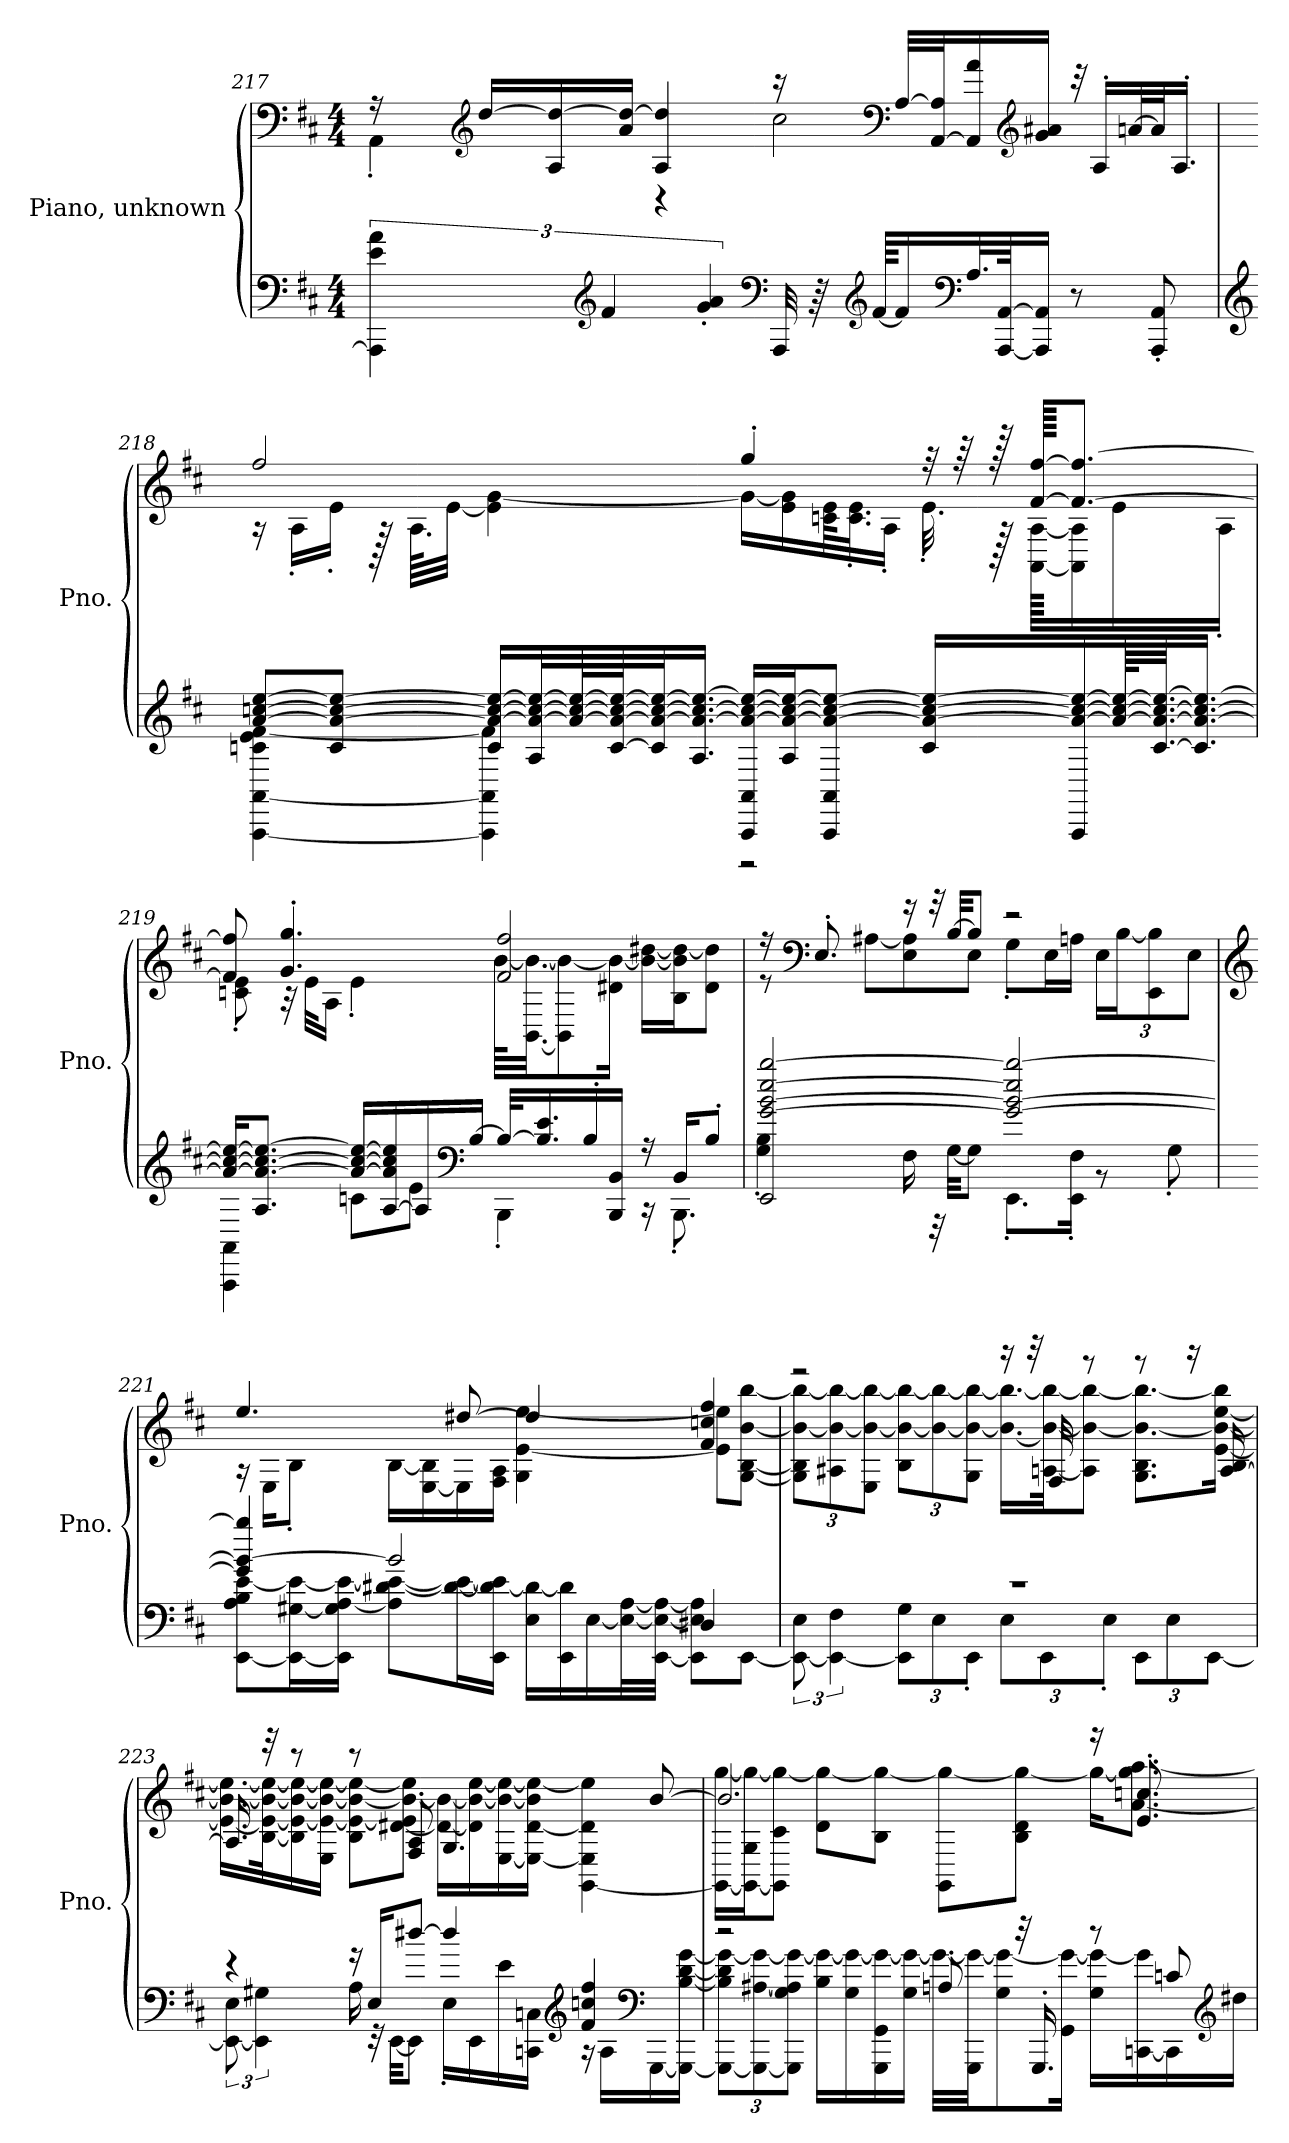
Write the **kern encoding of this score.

**kern	**kern
*part1	*part1
*staff2	*staff1
*I"Piano, unknown	*
*I'Pno.	*
!!LO:LB:g=z
*clefF4	*clefF4
*k[f#c#]	*k[f#c#]
*M4/4	*M4/4
=217	=217
*	*^
6AAA\] 6e\ 6a\	16r	4AA'\
*	*clefG2	*
.	[16dd/LL	.
.	16A/ 16dd/_	.
*clefG2	*	*
6f#/	.	.
.	16a/ 16dd/_JJ	.
.	4A/ 4dd/]	4r
6g/' 6a/'	.	.
*clefF4	*	*
32AAA/	16r	2cc#\
64r	.	.
*clefG2	*	*
[64f#/KKLL	.	.
*	*clefF4	*
16f#/]	[32A/LLL	.
.	[32AA/ 32A/]J	.
*clefF4	*	*
32.A/L	16AA/] 16a/	.
[64AAA/ [64AA/JK	.	.
*	*clefG2	*
16AAA/] 16AA/]JJ	16g/ 16a#X/JJ	.
8r	32r	.
.	16A'/LL	.
.	[32an/L	.
8AAA/' 8AA/'	32a/J]	.
.	16.A'/JJ	.
!!LO:PB:g=z	!!
=218	=218	=218
*clefG2	*	*
*^	*	*
[8a/ [8ccn/ [8ee/L	[4AAA\ [4AA\ 4cn\ 4e\ [4f#\	2ff#/	16r
.	.	.	16A'\LL
8c/ 8a/_ 8cc/_ 8ee/_J	.	.	16e'\JJ
.	.	.	128r
.	.	.	64.A\KLLL
.	.	.	[32e\JJJ
16c/ 16a/_ 16cc/_ 16ee/_LL	4AAA\] 4AA\] 4f#\]	.	4e\] [4g\
32A/ 32a/_ 32cc/_ 32ee/_L	.	.	.
64a/_ 64cc/_ 64ee/_L	.	.	.
[64c/ 64a/_ 64cc/_ 64ee/_J	.	.	.
32c/] 32a/_ 32cc/_ 32ee/_J	.	.	.
16.A/ 16.a/_ 16.cc/_ 16.ee/_JJ	.	.	.
16AAA/ 16AA/ 16a/_ 16cc/_ 16ee/_LL	2r	4gg'/	16g\LL_
16A/ 16a/_ 16cc/_ 16ee/_J	.	.	16e\ 16g\]
8AAA/ 8AA/ 8a/_ 8cc/_ 8ee/_J	.	.	64cn\ 64e\KL
.	.	.	32.c\' 32.e\'J
.	.	.	16A'\JJ
16c/ 16a/_ 16cc/_ 16ee/_LL	.	32r	32.e'\
.	.	64r	.
.	.	128r	128r
.	.	[128f#/ [128ff#/KKKKL	[128AA\ [128A\KKKLL
16AAA/ 16a/_ 16cc/_ 16ee/_	.	8.f#/_ 8.ff#/_J	16AA\] 16A\]
128a/_ 128cc/_ 128ee/_KLL	.	.	16e\
[64.c/ 64.a/_ 64.cc/_ 64.ee/_JJ	.	.	.
16.c/] 16.a/_ 16.cc/_ 16.ee/_JJ	.	.	.
.	.	.	16A'\JJ
!!LO:LB:g=z	!!
=219	=219	=219	=219
16a/_ 16cc/_ 16ee/_KL	4AAA\ 4AA\	8f#/] 8ff#/]	8cn\' 8e\'
8.A/ 8.a/_ 8.cc/_ 8.ee/_J	.	.	.
.	.	4.g/' 4.gg/'	32r
.	.	.	32e\KLL
.	.	.	16A\JJ
16a/_ 16cc/_ 16ee/_LL	8cn\L	.	4e'\
[16A/ 16a/] 16cc/] 16ee/]	.	.	.
16A/]	8e\J	.	.
*clefF4	*	*	*
[16B/JJ	.	.	.
32B/KLL_	4BBB'\	2f#/ 2ff#/	[64b\KLLL
.	.	.	[32.BB\ 32.b\_JJ
16.B/] 16.e/	.	.	.
.	.	.	8BB\] 8b\_
16B'/	.	.	.
16BBB/ 16BB/JJ	.	.	16d#X\ 16b\_Jk
16r	16r	.	16b\_ [16dd#X\LL
16BB/KL	8.BBB'\	.	16B\ 16b\] 16dd#\_J
8B'/J	.	.	8d#\ 8dd#\]J
!!LO:LB:g=z	!!
=220	=220	=220	=220
2EE/ [2g/ [2b/ [2ee/ [2bb/	4G\' 4B\'	16r	8r
*	*	*clefF4	*
.	.	8.E'/	.
.	.	.	[8A#X\L
.	16F#\	16r	8E\ 8A#\]
.	32r	32r	.
.	[32G\KKL	[32B/KKL	.
.	8G\J]	8B/J]	8E\J
2g/_ 2b/_ 2ee/] 2bb/_	8.EE'\L	2r	8G'\L
.	.	.	16E\L
.	16EE\' 16F#\'Jk	.	16An\JJ
*	*	*	*Xbrackettup
.	8r	.	24E\LL
.	.	.	[24B\J
.	.	.	12EE\ 12B\]
.	8G'\	.	.
.	.	.	12E\J
!!LO:LB:g=z	!!
=221	=221	=221	=221
*	*	*clefG2	*
4g/] 4b/_ 4bb/]	[8EE\ 8A\ 8B\ [8e\L	4.ee/	16r
.	.	.	16E\KL
.	16EE\_ [16G#X\ 16e\_L	.	8B'\J
.	16EE\] 16G#\] [16A\ 16e\_JJ	.	.
2b/]	8A\] [8d#X\ 8e\_L	.	[16B\LL
.	.	.	[16E\ 16B\]
.	16d#\_ 16e\_L	[8dd#X/	16E\]
.	16EE\ 16d#\_ 16e\]JJ	.	16F#\ 16A\JJ
.	16E\ 16d#\_LL	4dd#/]	4G\ [4e\ [4ee\
.	16EE\ 16d#\]	.	.
.	[16E\	.	.
.	32E\_ [32A\L	.	.
.	[32EE\ 32E\_ 32A\_JJJ	.	.
4D#X/	8EE\] 8E\] 8A\]L	4f#/ 4ccn/ 4ff#/	8e\] 8ee\]L
.	[8EE\J	.	[8G\ [8B\ [8b\ [8bb\J
!!LO:LB:g=z	!!
=222	=222	=222	=222
1r	12EE\_ 12E\	2r	12G\] 12B\] 12b\_ 12bb\_L
.	6EE\_ 6F#\	.	12A#X\ 12b\_ 12bb\_
.	.	.	12E\ 12b\_ 12bb\_J
*	*Xbrackettup	*	*
.	12EE\] 12G\L	.	12B\ 12b\_ 12bb\_L
.	12E\	.	12b\_ 12bb\_
.	12EE'\J	.	12G\ 12b\_ 12bb\_J
.	12E\L	16r	16.b\_ 16.bb\_LL
.	.	32r	.
.	12EE\	.	.
.	.	32F#/	[32An\ 32b\_ 32bb\_JK
.	.	8r	8A\] 8b\_ 8bb\_J
.	12E'\J	.	.
.	12EE\L	8r	8.G\ 8.B\ 8.b\_ 8.bb\_L
.	12E\	.	.
.	.	16r	.
.	[12EE\J	.	.
.	.	[16A/ 16B/	[16e\ 16b\_ [16ee\ 16bb\]Jk
!!LO:LB:g=z	!!
=223	=223	=223	=223
*	*brackettup	*	*
4r	12EE\_ 12E\	16.A/]	16.e\_ 16.b\_ 16.ee\_LL
.	6EE\] 6G#X\	.	.
.	.	32r	[32B\ 32e\_ 32b\_ 32ee\_K
.	.	8r	16B\] 16e\_ 16b\_ 16ee\_
.	.	.	16E\ 16e\_ 16b\_ 16ee\_JJ
16r	16A\	8r	8B\ 8e\_ 8b\_ 8ee\_L
16E/KL	32r	.	.
.	[32EE\KKL	.	.
[8dd#X/J	8EE\J]	8F#/' 8A/'	[8d#X\ 8e\] 8b\_ 8ee\]J
4dd#/]	16E'\LL	4.G/	16d#\_ 16b\_LL
.	16EE\	.	16d#\] 16b\_ [16ee\
.	16e\	.	[16E\ 16b\_ 16ee\_
.	16CCn\ 16Cn\JJ	.	16E\_ [16d#\ 16b\] 16ee\_JJ
*clefG2	*	*	*
4f#/ 4ccn/ 4ff#/	16r	.	[4GG\ 4E\] 4d#\] 4ee\]
.	16A\LL	.	.
*clefF4	*	*	*
.	[16GGG\	[8b/	.
.	16GGG\_ [16B\ [16d\ [16g\JJ	.	.
!!LO:PB:g=z	!!
=224	=224	=224	=224
*	*Xbrackettup	*	*
2r	12GGG\_ 12B\] 12d\] 12g\_L	2.b/]	16GG\_ [16gg\LL
.	.	.	16GG\_ 16G\ 16gg\_J
.	12GGG\_ [12A#X\ 12g\_	.	.
.	.	.	8GG\] 8c#\ 8gg\_J
.	12GGG\] 12G\ 12A#\] 12g\_J	.	.
.	16B\ 16g\_LL	.	8d\ 8gg\_L
.	16G\ 16g\_	.	.
.	16GGG\ 16GG\ 16g\_	.	8B\ 8gg\_J
.	16G\ 16g\_JJ	.	.
8An'/	32g\LLL_	.	8GG\ 8gg\_L
.	32GGG\ 32g\_JJ	.	.
.	8G\ 8g\_	.	.
32r	.	.	8B\ 8d\ 8gg\_J
16.GGG'/	.	.	.
.	16GG\ 16g\_Jk	.	.
8r	16G\ 16g\_LL	16r	16gg\KL_
.	[16CCn\ 16g\]	8.e/' 8.ccn/'	[8.a\ 8.gg\] [8.aa\J
8cn/	16CC\]	.	.
*clefG2	*	*	*
.	16dd#X\JJ	.	.
*v	*v	*	*
*	*v	*v
=	=
*-	*-
